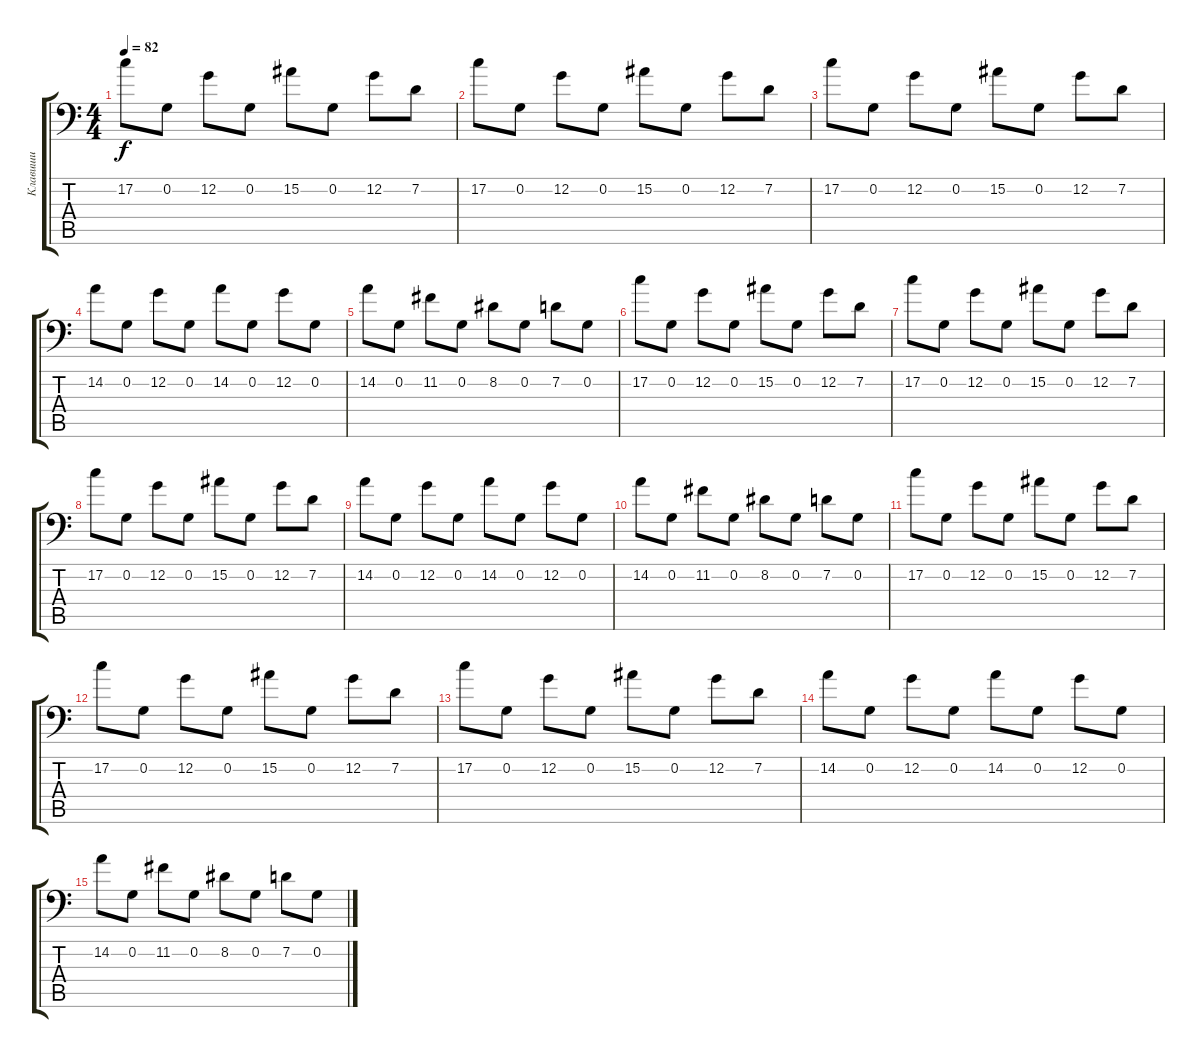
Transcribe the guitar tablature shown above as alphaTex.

\track ("Клавиши" "Клавиши") {instrument harpsichord}
\staff {score tabs}
\tuning (C4 G3 Eb3 Bb2 F2 Bb1) {hide}
\ts (4 4)
\tempo 82
\clef f4
\ks c
17.2.8{dy f} 0.2.8 12.2.8 0.2.8 15.2.8 0.2.8 12.2.8 7.2.8 |
17.2.8 0.2.8 12.2.8 0.2.8 15.2.8 0.2.8 12.2.8 7.2.8 |
17.2.8 0.2.8 12.2.8 0.2.8 15.2.8 0.2.8 12.2.8 7.2.8 |
14.2.8 0.2.8 12.2.8 0.2.8 14.2.8 0.2.8 12.2.8 0.2.8 |
14.2.8 0.2.8 11.2.8 0.2.8 8.2.8 0.2.8 7.2.8 0.2.8 |
17.2.8 0.2.8 12.2.8 0.2.8 15.2.8 0.2.8 12.2.8 7.2.8 |
17.2.8 0.2.8 12.2.8 0.2.8 15.2.8 0.2.8 12.2.8 7.2.8 |
17.2.8 0.2.8 12.2.8 0.2.8 15.2.8 0.2.8 12.2.8 7.2.8 |
14.2.8 0.2.8 12.2.8 0.2.8 14.2.8 0.2.8 12.2.8 0.2.8 |
14.2.8 0.2.8 11.2.8 0.2.8 8.2.8 0.2.8 7.2.8 0.2.8 |
17.2.8 0.2.8 12.2.8 0.2.8 15.2.8 0.2.8 12.2.8 7.2.8 |
17.2.8 0.2.8 12.2.8 0.2.8 15.2.8 0.2.8 12.2.8 7.2.8 |
17.2.8 0.2.8 12.2.8 0.2.8 15.2.8 0.2.8 12.2.8 7.2.8 |
14.2.8 0.2.8 12.2.8 0.2.8 14.2.8 0.2.8 12.2.8 0.2.8 |
14.2.8 0.2.8 11.2.8 0.2.8 8.2.8 0.2.8 7.2.8 0.2.8
